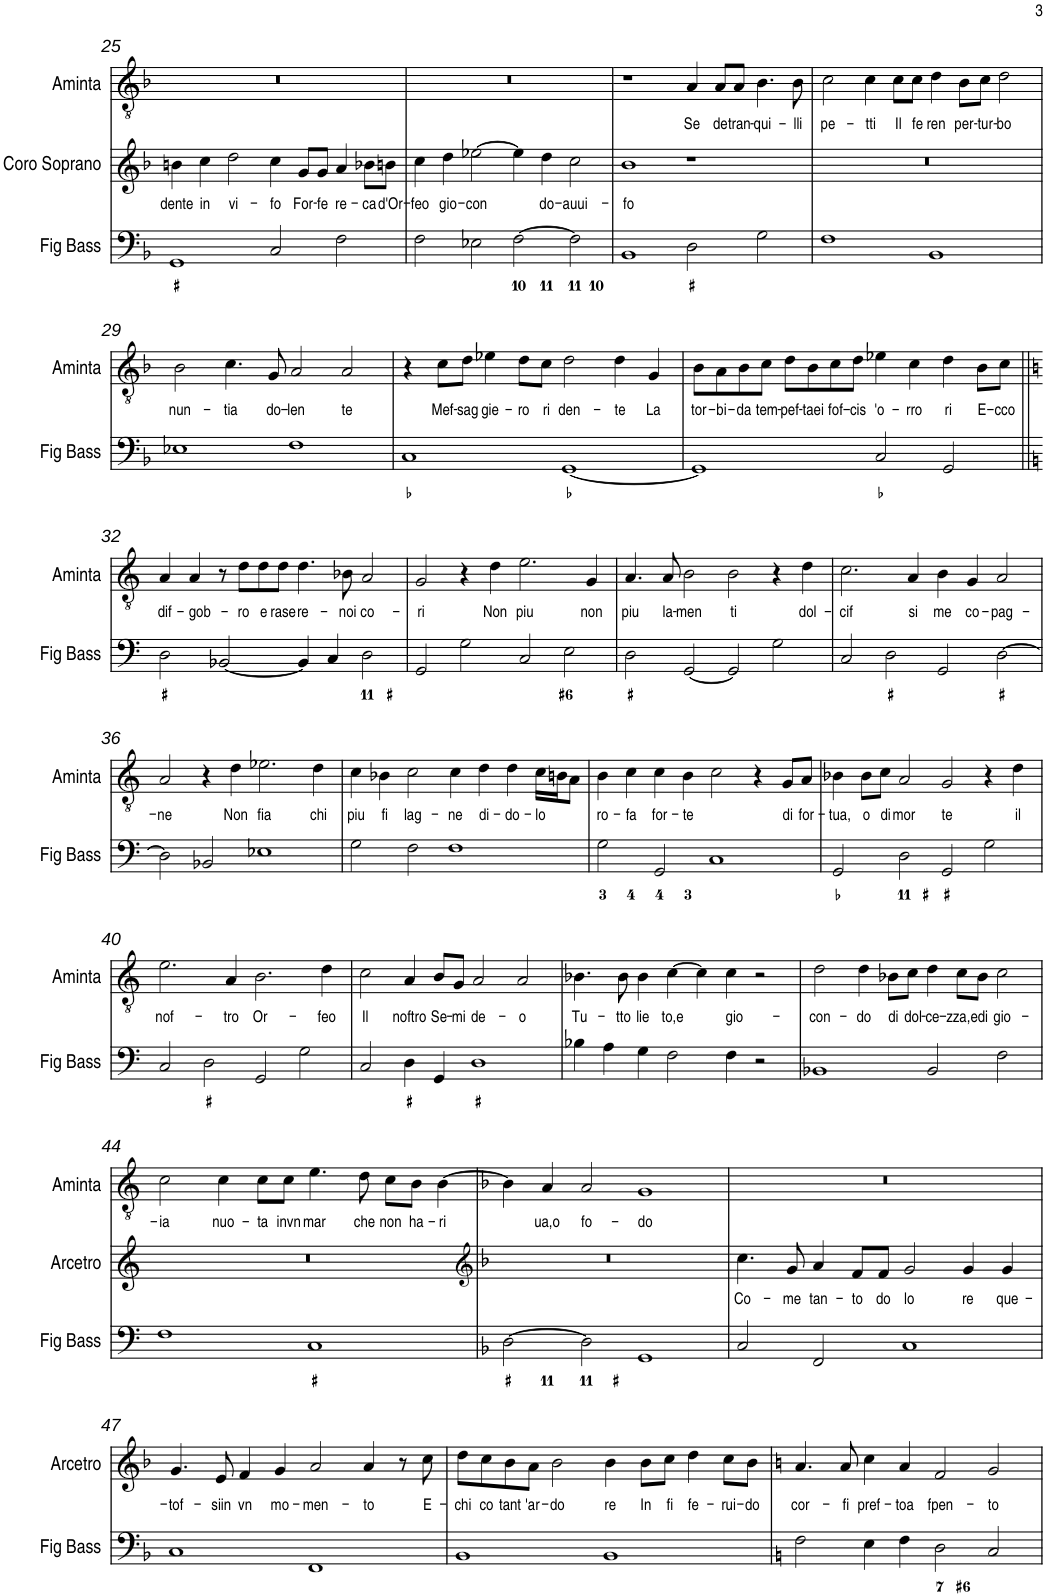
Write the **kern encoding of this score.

**kern	**kern	**text	**kern	**text	**kern	**text
*part4	*part3	*part3	*part2	*part2	*part1	*part1
*staff4	*staff3	*staff3	*staff2	*staff2	*staff1	*staff1
*I"Fig Bass	*I"Coro Soprano	*	*I"Arcetro	*	*I"Aminta	*
*I'Fig Bass	*I'Coro Soprano	*	*I'Arcetro	*	*I'Aminta	*
!!LO:PB:g=z
*clefF4	*clefG2	*	*clefG2	*	*clefGv2	*
*k[b-]	*k[b-]	*	*k[b-]	*	*k[b-]	*
*M4/2	*M4/2	*	*M4/2	*	*M4/2	*
=25	=25	=25	=25	=25	=25	=25
!	!	!LO:LY:b	!	!	!	!
1GG	4bn\	dente	0r	.	0r	.
!	!	!LO:LY:b	!	!	!	!
.	4cc\	in	.	.	.	.
!	!	!LO:LY:b	!	!	!	!
.	2dd\	vi-	.	.	.	.
!	!	!LO:LY:b	!	!	!	!
2C/	4cc\	-fo	.	.	.	.
!	!	!LO:LY:b	!	!	!	!
.	8g/L	For-	.	.	.	.
!	!	!LO:LY:b	!	!	!	!
.	8g/J	-fe	.	.	.	.
!	!	!LO:LY:b	!	!	!	!
2F\	4a/	re-	.	.	.	.
!	!	!LO:LY:b	!	!	!	!
.	8b-X\L	-ca	.	.	.	.
!	!	!LO:LY:b	!	!	!	!
.	8bn\J	d'Or-	.	.	.	.
=26	=26	=26	=26	=26	=26	=26
!	!	!LO:LY:b	!	!	!	!
2F\	4cc\	-feo	0r	.	0r	.
!	!	!LO:LY:b	!	!	!	!
.	4dd\	gio-	.	.	.	.
!	!	!LO:LY:b	!	!	!	!
2E-X\	[2ee-X\	-con	.	.	.	.
[2F\	4ee-\]	.	.	.	.	.
!	!	!LO:LY:b	!	!	!	!
.	4dd\	do-	.	.	.	.
!	!	!LO:LY:b	!	!	!	!
2F\]	2cc\	-auui-	.	.	.	.
=27	=27	=27	=27	=27	=27	=27
!	!	!LO:LY:b	!	!	!	!
1BB-	1b-	-fo	0r	.	1r	.
!	!	!	!	!	!	!LO:LY:b
2D\	1r	.	.	.	4A/	Se
!	!	!	!	!	!	!LO:LY:b
.	.	.	.	.	8A/L	de
!	!	!	!	!	!	!LO:LY:b
.	.	.	.	.	8A/J	tran-
!	!	!	!	!	!	!LO:LY:b
2G\	.	.	.	.	4.B-\	-qui-
!	!	!	!	!	!	!LO:LY:b
.	.	.	.	.	8B-\	-lli
=28	=28	=28	=28	=28	=28	=28
!	!	!	!	!	!	!LO:LY:b
1F	0r	.	0r	.	2c\	pe-
!	!	!	!	!	!	!LO:LY:b
.	.	.	.	.	4c\	-tti
!	!	!	!	!	!	!LO:LY:b
.	.	.	.	.	8c\L	Il
!	!	!	!	!	!	!LO:LY:b
.	.	.	.	.	8c\J	fe
!	!	!	!	!	!	!LO:LY:b
1BB-	.	.	.	.	4d\	ren
!	!	!	!	!	!	!LO:LY:b
.	.	.	.	.	8B-\L	per-
!	!	!	!	!	!	!LO:LY:b
.	.	.	.	.	8c\J	-tur-
!	!	!	!	!	!	!LO:LY:b
.	.	.	.	.	2d\	-bo
!!LO:LB:g=z
=29	=29	=29	=29	=29	=29	=29
!	!	!	!	!	!	!LO:LY:b
1E-X	0r	.	0r	.	2B-\	nun-
!	!	!	!	!	!	!LO:LY:b
.	.	.	.	.	4.c\	-tia
!	!	!	!	!	!	!LO:LY:b
.	.	.	.	.	8G/	do-
!	!	!	!	!	!	!LO:LY:b
1F	.	.	.	.	2A/	-len
!	!	!	!	!	!	!LO:LY:b
.	.	.	.	.	2A/	te
=30	=30	=30	=30	=30	=30	=30
1C	0r	.	0r	.	4r	.
!	!	!	!	!	!	!LO:LY:b
.	.	.	.	.	8c\L	Mef-
!	!	!	!	!	!	!LO:LY:b
.	.	.	.	.	8d\J	-sag
!	!	!	!	!	!	!LO:LY:b
.	.	.	.	.	4e-X\	gie-
!	!	!	!	!	!	!LO:LY:b
.	.	.	.	.	8d\L	-ro
!	!	!	!	!	!	!LO:LY:b
.	.	.	.	.	8c\J	ri
!	!	!	!	!	!	!LO:LY:b
[1GG	.	.	.	.	2d\	den-
!	!	!	!	!	!	!LO:LY:b
.	.	.	.	.	4d\	-te
!	!	!	!	!	!	!LO:LY:b
.	.	.	.	.	4G/	La
=31	=31	=31	=31	=31	=31	=31
!	!	!	!	!	!	!LO:LY:b
1GG]	0r	.	0r	.	8B-\L	tor-
!	!	!	!	!	!	!LO:LY:b
.	.	.	.	.	8A\	-bi-
!	!	!	!	!	!	!LO:LY:b
.	.	.	.	.	8B-\	-da
!	!	!	!	!	!	!LO:LY:b
.	.	.	.	.	8c\J	tem-
!	!	!	!	!	!	!LO:LY:b
.	.	.	.	.	8d\L	-pef-
!	!	!	!	!	!	!LO:LY:b
.	.	.	.	.	8B-\	-taei
!	!	!	!	!	!	!LO:LY:b
.	.	.	.	.	8c\	fof-
!	!	!	!	!	!	!LO:LY:b
.	.	.	.	.	8d\J	-cis
!	!	!	!	!	!	!LO:LY:b
2C/	.	.	.	.	4e-X\	'o-
!	!	!	!	!	!	!LO:LY:b
.	.	.	.	.	4c\	-rro
!	!	!	!	!	!	!LO:LY:b
2GG/	.	.	.	.	4d\	ri
!	!	!	!	!	!	!LO:LY:b
.	.	.	.	.	8B-\L	E-
!	!	!	!	!	!	!LO:LY:b
.	.	.	.	.	8c\J	-cco
!!LO:LB:g=z
=32||	=32||	=32||	=32||	=32||	=32||	=32||
*k[]	*k[]	*	*k[]	*	*k[]	*
!	!	!	!	!	!	!LO:LY:b
2D\	0r	.	0r	.	4A/	dif-
!	!	!	!	!	!	!LO:LY:b
.	.	.	.	.	4A/	-gob-
[2BB-X/	.	.	.	.	8r	.
!	!	!	!	!	!	!LO:LY:b
.	.	.	.	.	8d\L	-ro
!	!	!	!	!	!	!LO:LY:b
.	.	.	.	.	8d\	e
!	!	!	!	!	!	!LO:LY:b
.	.	.	.	.	8d\J	rase
!	!	!	!	!	!	!LO:LY:b
4BB-/]	.	.	.	.	4.d\	re-
4C/	.	.	.	.	.	.
!	!	!	!	!	!	!LO:LY:b
.	.	.	.	.	8B-X\	-noi
!	!	!	!	!	!	!LO:LY:b
2D\	.	.	.	.	2A/	co-
=33	=33	=33	=33	=33	=33	=33
*k[]	*k[]	*	*k[]	*	*k[]	*
!	!	!	!	!	!	!LO:LY:b
2GG/	0r	.	0r	.	2G/	-ri
2G\	.	.	.	.	4r	.
!	!	!	!	!	!	!LO:LY:b
.	.	.	.	.	4d\	Non
!	!	!	!	!	!	!LO:LY:b
2C/	.	.	.	.	2.e\	piu
2E\	.	.	.	.	.	.
!	!	!	!	!	!	!LO:LY:b
.	.	.	.	.	4G/	non
=34	=34	=34	=34	=34	=34	=34
!	!	!	!	!	!	!LO:LY:b
2D\	0r	.	0r	.	4.A/	piu
!	!	!	!	!	!	!LO:LY:b
.	.	.	.	.	8A/	la-
!	!	!	!	!	!	!LO:LY:b
[2GG/	.	.	.	.	2B\	-men
!	!	!	!	!	!	!LO:LY:b
2GG/]	.	.	.	.	2B\	ti
2G\	.	.	.	.	4r	.
!	!	!	!	!	!	!LO:LY:b
.	.	.	.	.	4d\	dol-
=35	=35	=35	=35	=35	=35	=35
!	!	!	!	!	!	!LO:LY:b
2C/	0r	.	0r	.	2.c\	-cif
2D\	.	.	.	.	.	.
!	!	!	!	!	!	!LO:LY:b
.	.	.	.	.	4A/	si
!	!	!	!	!	!	!LO:LY:b
2GG/	.	.	.	.	4B\	me
!	!	!	!	!	!	!LO:LY:b
.	.	.	.	.	4G/	co-
!	!	!	!	!	!	!LO:LY:b
[2D\	.	.	.	.	2A/	-pag-
!!LO:LB:g=z
=36	=36	=36	=36	=36	=36	=36
!	!	!	!	!	!	!LO:LY:b
2D\]	0r	.	0r	.	2A/	-ne
2BB-X/	.	.	.	.	4r	.
!	!	!	!	!	!	!LO:LY:b
.	.	.	.	.	4d\	Non
!	!	!	!	!	!	!LO:LY:b
1E-X	.	.	.	.	2.e-X\	fia
!	!	!	!	!	!	!LO:LY:b
.	.	.	.	.	4d\	chi
=37	=37	=37	=37	=37	=37	=37
!	!	!	!	!	!	!LO:LY:b
2G\	0r	.	0r	.	4c\	piu
!	!	!	!	!	!	!LO:LY:b
.	.	.	.	.	4B-X\	fi
!	!	!	!	!	!	!LO:LY:b
2F\	.	.	.	.	2c\	lag-
!	!	!	!	!	!	!LO:LY:b
1F	.	.	.	.	4c\	-ne
!	!	!	!	!	!	!LO:LY:b
.	.	.	.	.	4d\	di-
!	!	!	!	!	!	!LO:LY:b
.	.	.	.	.	4d\	-do-
!	!	!	!	!	!	!LO:LY:b
.	.	.	.	.	16c\LL	-lo
.	.	.	.	.	16Bn\J	.
.	.	.	.	.	8A\J	.
=38	=38	=38	=38	=38	=38	=38
!	!	!	!	!	!	!LO:LY:b
2G\	0r	.	0r	.	4B\	ro-
!	!	!	!	!	!	!LO:LY:b
.	.	.	.	.	4c\	-fa
!	!	!	!	!	!	!LO:LY:b
2GG/	.	.	.	.	4c\	for-
!	!	!	!	!	!	!LO:LY:b
.	.	.	.	.	4B\	-te
1C	.	.	.	.	2c\	.
.	.	.	.	.	4r	.
!	!	!	!	!	!	!LO:LY:b
.	.	.	.	.	8G/L	di
!	!	!	!	!	!	!LO:LY:b
.	.	.	.	.	8A/J	for-
=39	=39	=39	=39	=39	=39	=39
!	!	!	!	!	!	!LO:LY:b
2GG/	0r	.	0r	.	4B-X\	-tua,
!	!	!	!	!	!	!LO:LY:b
.	.	.	.	.	8B-\L	o
!	!	!	!	!	!	!LO:LY:b
.	.	.	.	.	8c\J	di
!	!	!	!	!	!	!LO:LY:b
2D\	.	.	.	.	2A/	mor
!	!	!	!	!	!	!LO:LY:b
2GG/	.	.	.	.	2G/	te
2G\	.	.	.	.	4r	.
!	!	!	!	!	!	!LO:LY:b
.	.	.	.	.	4d\	il
!!LO:LB:g=z
=40	=40	=40	=40	=40	=40	=40
!	!	!	!	!	!	!LO:LY:b
2C/	0r	.	0r	.	2.e\	nof-
2D\	.	.	.	.	.	.
!	!	!	!	!	!	!LO:LY:b
.	.	.	.	.	4A/	-tro
!	!	!	!	!	!	!LO:LY:b
2GG/	.	.	.	.	2.B\	Or-
2G\	.	.	.	.	.	.
!	!	!	!	!	!	!LO:LY:b
.	.	.	.	.	4d\	-feo
=41	=41	=41	=41	=41	=41	=41
!	!	!	!	!	!	!LO:LY:b
2C/	0r	.	0r	.	2c\	Il
!	!	!	!	!	!	!LO:LY:b
4D\	.	.	.	.	4A/	noftro
!	!	!	!	!	!	!LO:LY:b
4GG/	.	.	.	.	8B/L	Se-
!	!	!	!	!	!	!LO:LY:b
.	.	.	.	.	8G/J	-mi
!	!	!	!	!	!	!LO:LY:b
1D	.	.	.	.	2A/	de-
!	!	!	!	!	!	!LO:LY:b
.	.	.	.	.	2A/	-o
=42	=42	=42	=42	=42	=42	=42
!	!	!	!	!	!	!LO:LY:b
4B-X\	0r	.	0r	.	4.B-X\	Tu-
4A\	.	.	.	.	.	.
!	!	!	!	!	!	!LO:LY:b
.	.	.	.	.	8B-\	-tto
!	!	!	!	!	!	!LO:LY:b
4G\	.	.	.	.	4B-\	lie
!	!	!	!	!	!	!LO:LY:b
2F\	.	.	.	.	[4c\	to,e
.	.	.	.	.	4c\]	.
!	!	!	!	!	!	!LO:LY:b
4F\	.	.	.	.	4c\	gio-
2r	.	.	.	.	2r	.
=43	=43	=43	=43	=43	=43	=43
!	!	!	!	!	!	!LO:LY:b
1BB-X	0r	.	0r	.	2d\	-con-
!	!	!	!	!	!	!LO:LY:b
.	.	.	.	.	4d\	-do
!	!	!	!	!	!	!LO:LY:b
.	.	.	.	.	8B-X\L	di
!	!	!	!	!	!	!LO:LY:b
.	.	.	.	.	8c\J	dol-
!	!	!	!	!	!	!LO:LY:b
2BB-/	.	.	.	.	4d\	-ce-
!	!	!	!	!	!	!LO:LY:b
.	.	.	.	.	8c\L	-zza,e
!	!	!	!	!	!	!LO:LY:b
.	.	.	.	.	8B-\J	di
!	!	!	!	!	!	!LO:LY:b
2F\	.	.	.	.	2c\	gio-
!!LO:LB:g=z
=44	=44	=44	=44	=44	=44	=44
!	!	!	!	!	!	!LO:LY:b
1F	0r	.	0r	.	2c\	-ia
!	!	!	!	!	!	!LO:LY:b
.	.	.	.	.	4c\	nuo-
!	!	!	!	!	!	!LO:LY:b
.	.	.	.	.	8c\L	-ta
!	!	!	!	!	!	!LO:LY:b
.	.	.	.	.	8c\J	invn
!	!	!	!	!	!	!LO:LY:b
1C	.	.	.	.	4.e\	mar
!	!	!	!	!	!	!LO:LY:b
.	.	.	.	.	8d\	che
!	!	!	!	!	!	!LO:LY:b
.	.	.	.	.	8c\L	non
!	!	!	!	!	!	!LO:LY:b
.	.	.	.	.	8B\J	ha-
!	!	!	!	!	!	!LO:LY:b
.	.	.	.	.	[4B\	-ri
=45	=45	=45	=45	=45	=45	=45
*	*	*	*clefG2	*	*	*
*k[b-]	*k[b-]	*	*k[b-]	*	*k[b-]	*
[2D\	0r	.	0r	.	4B\]	.
!	!	!	!	!	!	!LO:LY:b
.	.	.	.	.	4A/	ua,o
!	!	!	!	!	!	!LO:LY:b
2D\]	.	.	.	.	2A/	fo-
!	!	!	!	!	!	!LO:LY:b
1GG	.	.	.	.	1G	-do
=46	=46	=46	=46	=46	=46	=46
!	!	!	!	!LO:LY:b	!	!
2C/	0r	.	4.cc\	Co-	0r	.
!	!	!	!	!LO:LY:b	!	!
.	.	.	8g/	-me	.	.
!	!	!	!	!LO:LY:b	!	!
2FF/	.	.	4a/	tan-	.	.
!	!	!	!	!LO:LY:b	!	!
.	.	.	8f/L	-to	.	.
!	!	!	!	!LO:LY:b	!	!
.	.	.	8f/J	do	.	.
!	!	!	!	!LO:LY:b	!	!
1C	.	.	2g/	lo	.	.
!	!	!	!	!LO:LY:b	!	!
.	.	.	4g/	re	.	.
!	!	!	!	!LO:LY:b	!	!
.	.	.	4g/	que-	.	.
!!LO:LB:g=z
=47	=47	=47	=47	=47	=47	=47
!	!	!	!	!LO:LY:b	!	!
1C	0r	.	4.g/	-tof-	0r	.
!	!	!	!	!LO:LY:b	!	!
.	.	.	8e/	-siin	.	.
!	!	!	!	!LO:LY:b	!	!
.	.	.	4f/	vn	.	.
!	!	!	!	!LO:LY:b	!	!
.	.	.	4g/	mo-	.	.
!	!	!	!	!LO:LY:b	!	!
1FF	.	.	2a/	-men-	.	.
!	!	!	!	!LO:LY:b	!	!
.	.	.	4a/	-to	.	.
.	.	.	8r	.	.	.
!	!	!	!	!LO:LY:b	!	!
.	.	.	8cc\	E-	.	.
=48	=48	=48	=48	=48	=48	=48
!	!	!	!	!LO:LY:b	!	!
1BB-	0r	.	8dd\L	-chi	0r	.
!	!	!	!	!LO:LY:b	!	!
.	.	.	8cc\	co	.	.
!	!	!	!	!LO:LY:b	!	!
.	.	.	8b-\	tant	.	.
!	!	!	!	!LO:LY:b	!	!
.	.	.	8a\J	'ar-	.	.
!	!	!	!	!LO:LY:b	!	!
.	.	.	2b-\	-do	.	.
!	!	!	!	!LO:LY:b	!	!
1BB-	.	.	4b-\	re	.	.
!	!	!	!	!LO:LY:b	!	!
.	.	.	8b-\L	In	.	.
!	!	!	!	!LO:LY:b	!	!
.	.	.	8cc\J	fi	.	.
!	!	!	!	!LO:LY:b	!	!
.	.	.	4dd\	fe-	.	.
!	!	!	!	!LO:LY:b	!	!
.	.	.	8cc\L	-rui-	.	.
!	!	!	!	!LO:LY:b	!	!
.	.	.	8b-\J	-do	.	.
=49	=49	=49	=49	=49	=49	=49
*k[]	*k[]	*	*k[]	*	*k[]	*
!	!	!	!	!LO:LY:b	!	!
2F\	0r	.	4.a/	cor-	0r	.
!	!	!	!	!LO:LY:b	!	!
.	.	.	8a/	-fi	.	.
!	!	!	!	!LO:LY:b	!	!
4E\	.	.	4cc\	pref-	.	.
!	!	!	!	!LO:LY:b	!	!
4F\	.	.	4a/	-toa	.	.
!	!	!	!	!LO:LY:b	!	!
2D\	.	.	2f/	fpen-	.	.
!	!	!	!	!LO:LY:b	!	!
2C/	.	.	2g/	-to	.	.
=	=	=	=	=	=	=
*-	*-	*-	*-	*-	*-	*-
